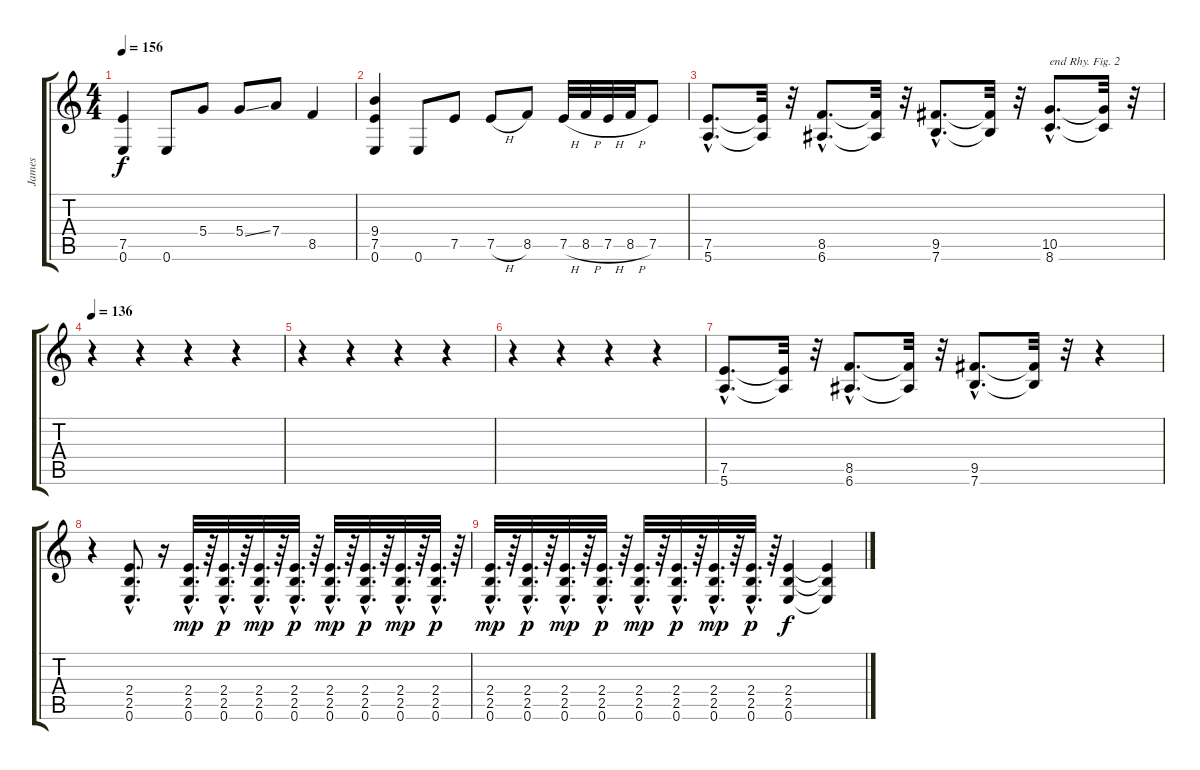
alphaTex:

\track ("James" "James") {instrument distortionguitar}
\staff {score tabs}
\tuning (E4 B3 G3 D3 A2 E2) {hide}
\ts (4 4)
\tempo 156
\clef g2
\ks c
(7.5 0.6).4{dy f} 0.6.8 5.4.8 5.4{ss}.8 7.4.8 8.5.4 |
(9.4 7.5 0.6).4 0.6.8 7.5.8 7.5{h}.8 8.5.8 7.5{h}.32 8.5{h}.32 7.5{h}.32 8.5{h}.32 7.5.8 |
(7.5{hac} 5.6{hac}).8{d} (7.5{t} 5.6{t}).32 r.32 (8.5{hac} 6.6{hac}).8{d} (8.5{t} 6.6{t}).32 r.32 (9.5{hac} 7.6{hac}).8{d} (9.5{t} 7.6{t}).32 r.32 (10.5{hac} 8.6{hac}).8{d txt "end Rhy. Fig. 2"} (10.5{t} 8.6{t}).32 r.32 |
\tempo 136
r.4 r.4 r.4 r.4 |
r.4 r.4 r.4 r.4 |
r.4 r.4 r.4 r.4 |
(7.5{hac} 5.6{hac}).8{d} (7.5{t} 5.6{t}).32 r.32 (8.5{hac} 6.6{hac}).8{d} (8.5{t} 6.6{t}).32 r.32 (9.5{hac} 7.6{hac}).8{d} (9.5{t} 7.6{t}).32 r.32 r.4 |
r.4 (2.4{hac} 2.5{hac} 0.6{hac}).8{d} r.16 (2.4{hac} 2.5{hac} 0.6{hac}).32{d dy mp} r.64 (2.4{hac} 2.5{hac} 0.6{hac}).32{d dy p} r.64 (2.4{hac} 2.5{hac} 0.6{hac}).32{d dy mp} r.64 (2.4{hac} 2.5{hac} 0.6{hac}).32{d dy p} r.64 (2.4{hac} 2.5{hac} 0.6{hac}).32{d dy mp} r.64 (2.4{hac} 2.5{hac} 0.6{hac}).32{d dy p} r.64 (2.4{hac} 2.5{hac} 0.6{hac}).32{d dy mp} r.64 (2.4{hac} 2.5{hac} 0.6{hac}).32{d dy p} r.64 |
(2.4{hac} 2.5{hac} 0.6{hac}).32{d dy mp} r.64 (2.4{hac} 2.5{hac} 0.6{hac}).32{d dy p} r.64 (2.4{hac} 2.5{hac} 0.6{hac}).32{d dy mp} r.64 (2.4{hac} 2.5{hac} 0.6{hac}).32{d dy p} r.64 (2.4{hac} 2.5{hac} 0.6{hac}).32{d dy mp} r.64 (2.4{hac} 2.5{hac} 0.6{hac}).32{d dy p} r.64 (2.4{hac} 2.5{hac} 0.6{hac}).32{d dy mp} r.64 (2.4{hac} 2.5{hac} 0.6{hac}).32{d dy p} r.64 (2.4 2.5 0.6).4{dy f} (2.4{t} 2.5{t} 0.6{t}).4
